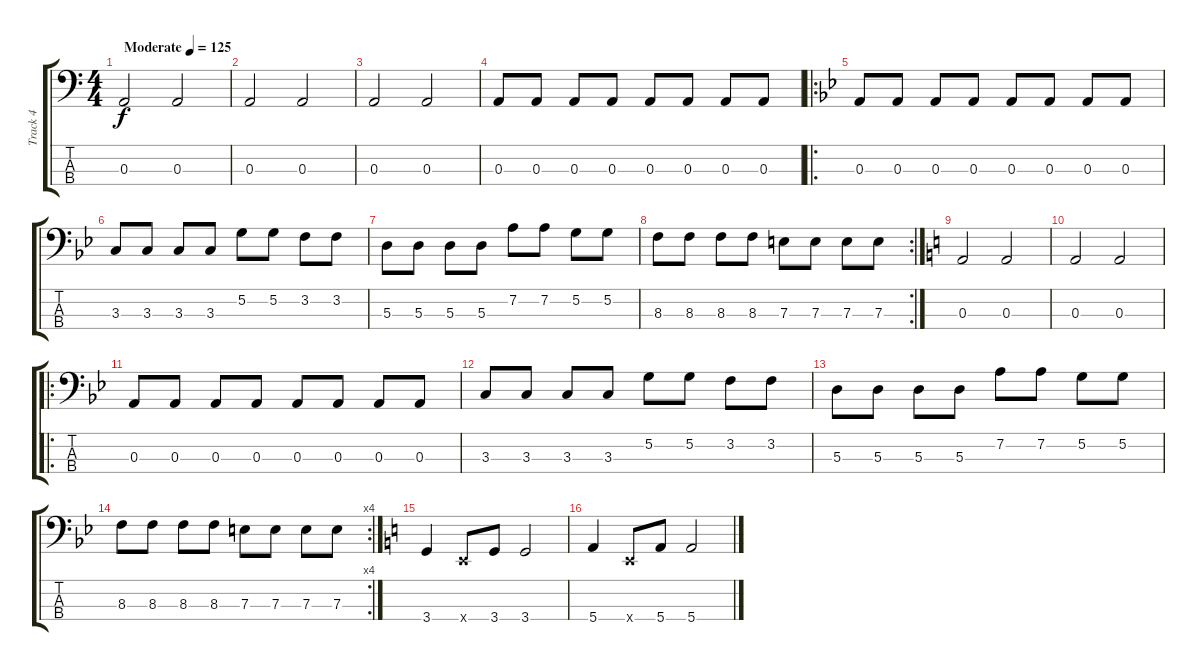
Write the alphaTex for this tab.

\track ("Track 4" "Track 4") {instrument electricbasspick}
\staff {score tabs}
\tuning (G2 D2 A1 E1) {hide}
\ts (4 4)
\tempo (125 "Moderate")
\clef f4
\ks c
0.3.2{dy f instrument electricbasspick} 0.3.2 |
0.3.2 0.3.2 |
0.3.2 0.3.2 |
0.3.8 0.3.8 0.3.8 0.3.8 0.3.8 0.3.8 0.3.8 0.3.8 |
\ro
\ks bb
0.3.8 0.3.8 0.3.8 0.3.8 0.3.8 0.3.8 0.3.8 0.3.8 |
3.3.8 3.3.8 3.3.8 3.3.8 5.2.8 5.2.8 3.2.8 3.2.8 |
5.3.8 5.3.8 5.3.8 5.3.8 7.2.8 7.2.8 5.2.8 5.2.8 |
\rc 2
8.3.8 8.3.8 8.3.8 8.3.8 7.3.8 7.3.8 7.3.8 7.3.8 |
\ks c
0.3.2 0.3.2 |
0.3.2 0.3.2 |
\ro
\ks bb
0.3.8 0.3.8 0.3.8 0.3.8 0.3.8 0.3.8 0.3.8 0.3.8 |
3.3.8 3.3.8 3.3.8 3.3.8 5.2.8 5.2.8 3.2.8 3.2.8 |
5.3.8 5.3.8 5.3.8 5.3.8 7.2.8 7.2.8 5.2.8 5.2.8 |
\rc 4
8.3.8 8.3.8 8.3.8 8.3.8 7.3.8 7.3.8 7.3.8 7.3.8 |
\ks c
3.4.4 0.4{x}.8 3.4.8 3.4.2 |
5.4.4 0.4{x}.8 5.4.8 5.4.2
